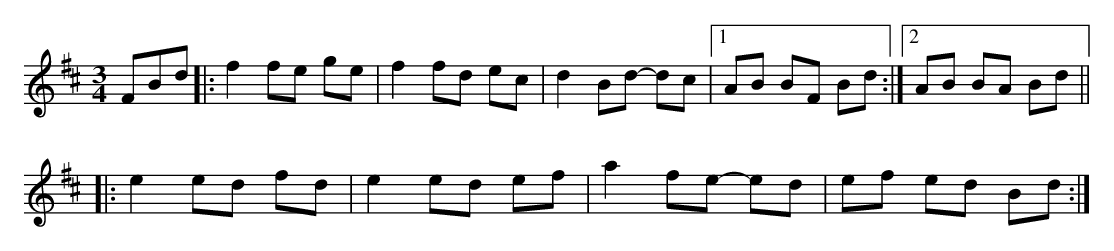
X:1
M:3/4
K:Bmin
FBd|:f2fe ge|f2fd ec|d2Bd- dc|1 AB BF Bd:|2 AB BA Bd||
|:e2ed fd|e2ed ef|a2fe- ed|ef ed Bd:|
